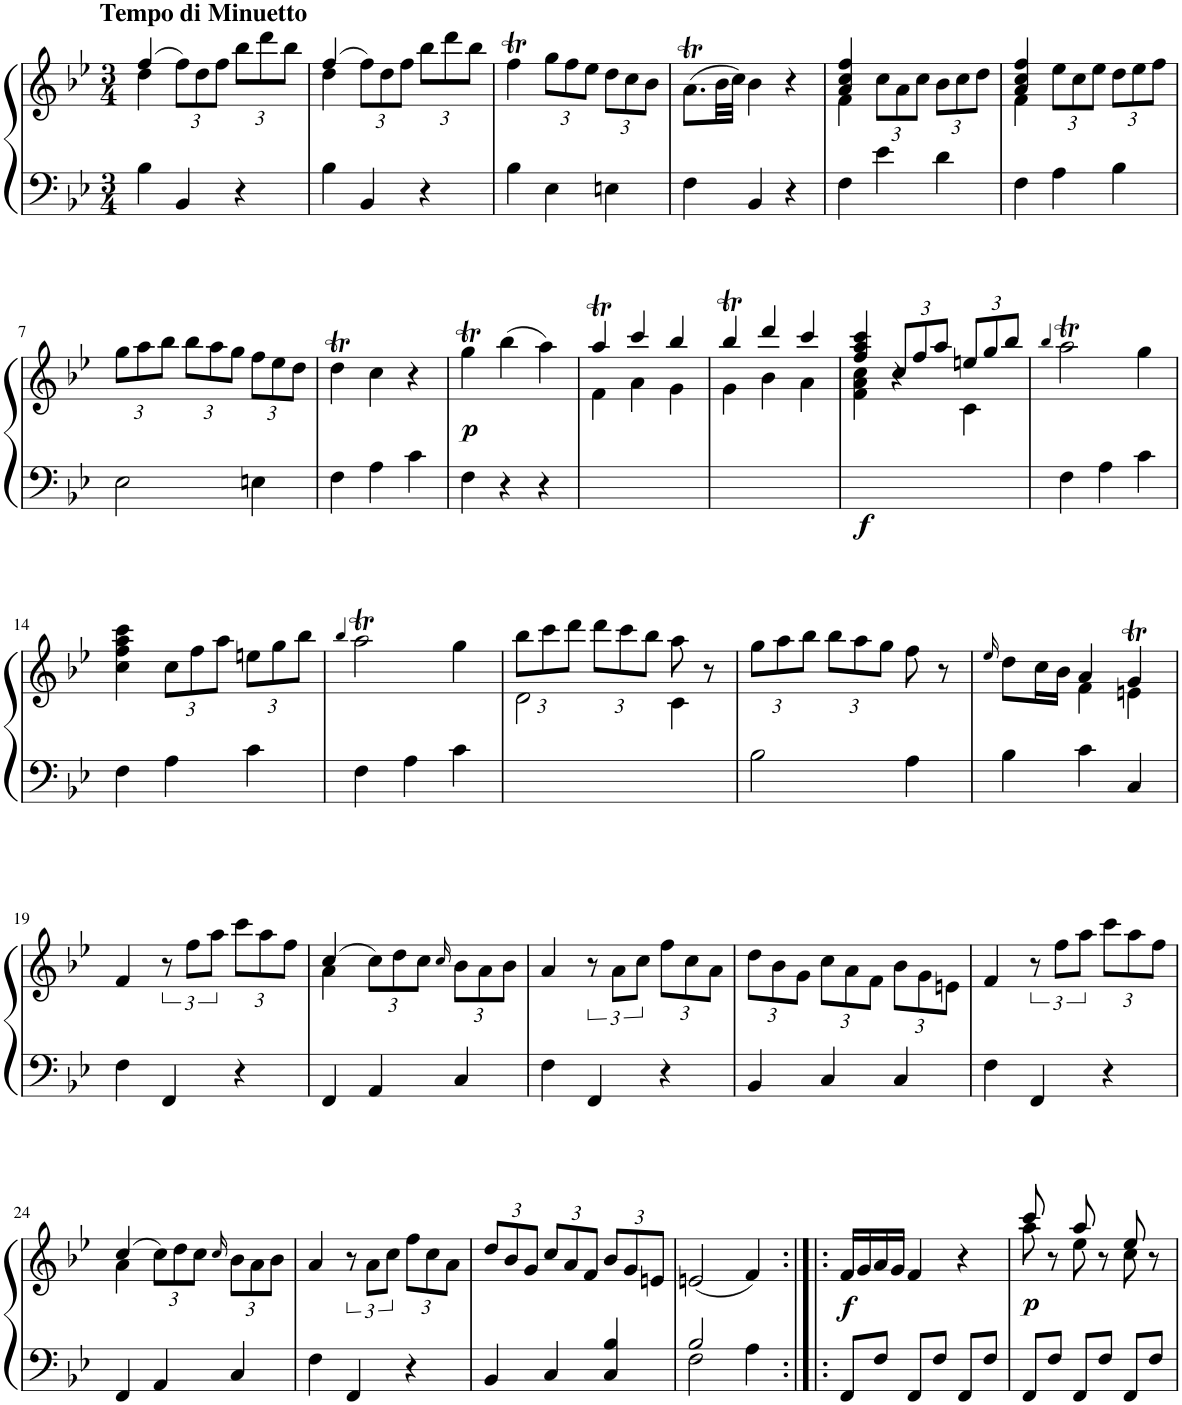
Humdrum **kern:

**kern	**kern	**dynam
*part1	*part1	*part1
*staff2	*staff1	*staff1/2
*I"Piano	*	*
*I'Pno.	*	*
*clefF4	*clefG2	*
*k[b-e-]	*k[b-e-]	*
*M3/4	*M3/4	*
=1	=1	=1
*	*^	*
!	!LO:TX:a:B:t=Tempo di Minuetto	!	!
4B-\	(4ff/	4dd\	.
*	*Xbrackettup	*	*
4BB-/	12ff\L)	2ryy	.
.	12dd\	.	.
.	12ff\J	.	.
4r	12bb-\L	.	.
.	12ddd\	.	.
.	12bb-\J	.	.
=2	=2	=2	=2
4B-\	(4ff/	4dd\	.
4BB-/	12ff\L)	2ryy	.
.	12dd\	.	.
.	12ff\J	.	.
4r	12bb-\L	.	.
.	12ddd\	.	.
.	12bb-\J	.	.
*	*v	*v	*
=3	=3	=3
4B-\	4ffT\	.
4E-\	12gg\L	.
.	12ff\	.
.	12ee-\J	.
4En\	12dd\L	.
.	12cc\	.
.	12b-\J	.
=4	=4	=4
4F\	(8.at\L	.
.	32b-\LL	.
.	32cc\JJJ)	.
4BB-/	4b-\	.
4r	4r	.
=5	=5	=5
*	*^	*
4F\	4a/ 4cc/ 4ff/	4f\	.
4e-\	12cc\L	2ryy	.
.	12a\	.	.
.	12cc\J	.	.
4d\	12b-\L	.	.
.	12cc\	.	.
.	12dd\J	.	.
=6	=6	=6	=6
4F\	4a/ 4cc/ 4ff/	4f\	.
4A\	12ee-\L	2ryy	.
.	12cc\	.	.
.	12ee-\J	.	.
4B-\	12dd\L	.	.
.	12ee-\	.	.
.	12ff\J	.	.
*	*v	*v	*
!!LO:LB:g=z
=7	=7	=7
2E-\	12gg\L	.
.	12aa\	.
.	12bb-\J	.
.	12bb-\L	.
.	12aa\	.
.	12gg\J	.
4En\	12ff\L	.
.	12ee-\	.
.	12dd\J	.
=8	=8	=8
4F\	4ddt\	.
4A\	4cc\	.
4c\	4r	.
=9	=9	=9
!	!	!LO:DY:b
4F\	4ggT\	p
4r	(4bb-\	.
4r	4aa\)	.
=10	=10	=10
*	*^	*
2.ryy	4aat/	4f\	.
.	4ccc/	4a\	.
.	4bb-/	4g\	.
=11	=11	=11	=11
2.ryy	4bb-T/	4g\	.
.	4ddd/	4b-\	.
.	4ccc/	4a\	.
=12	=12	=12	=12
!	!	!	!LO:DY:b=2
4ryy	4ff/ 4aa/ 4ccc/	4f\ 4a\ 4cc\	f
4r	12cc/L	4ryy	.
.	12ff/	.	.
.	12aa/J	.	.
4ryy	12een/L	4c\	.
.	12gg/	.	.
.	12bb-/J	.	.
*	*v	*v	*
=13	=13	=13
.	4qbb-/	.
4F\	2aat\	.
4A\	.	.
4c\	4gg\	.
!!LO:LB:g=z
=14	=14	=14
4F\	4cc\ 4ff\ 4aa\ 4ccc\	.
4A\	12cc\L	.
.	12ff\	.
.	12aa\J	.
4c\	12een\L	.
.	12gg\	.
.	12bb-\J	.
=15	=15	=15
.	4qbb-/	.
4F\	2aat\	.
4A\	.	.
4c\	4gg\	.
=16	=16	=16
*	*^	*
2.ryy	12bb-\L	2d\	.
.	12ccc\	.	.
.	12ddd\J	.	.
.	12ddd\L	.	.
.	12ccc\	.	.
.	12bb-\J	.	.
.	8aa\	4c\	.
.	8r	.	.
*	*v	*v	*
=17	=17	=17
2B-\	12gg\L	.
.	12aa\	.
.	12bb-\J	.
.	12bb-\L	.
.	12aa\	.
.	12gg\J	.
4A\	8ff\	.
.	8r	.
=18	=18	=18
.	16qee-/	.
*	*^	*
4B-\	8dd\L	4ryy	.
.	16cc\L	.	.
.	16b-\JJ	.	.
4c\	4a/	4f\	.
4C/	4gT/	4en\	.
*	*v	*v	*
!!LO:LB:g=z
=19	=19	=19
4F\	4f/	.
*	*brackettup	*
4FF/	12r	.
.	12ff\L	.
.	12aa\J	.
*	*Xbrackettup	*
4r	12ccc\L	.
.	12aa\	.
.	12ff\J	.
=20	=20	=20
*	*^	*
4FF/	(4cc/	4a\	.
4AA/	12cc\L)	2ryy	.
.	12dd\	.	.
.	12cc\J	.	.
.	16qcc/	.	.
4C/	12b-\L	.	.
.	12a\	.	.
.	12b-\J	.	.
*	*v	*v	*
=21	=21	=21
4F\	4a/	.
*	*brackettup	*
4FF/	12r	.
.	12a\L	.
.	12cc\J	.
*	*Xbrackettup	*
4r	12ff\L	.
.	12cc\	.
.	12a\J	.
=22	=22	=22
4BB-/	12dd\L	.
.	12b-\	.
.	12g\J	.
4C/	12cc\L	.
.	12a\	.
.	12f\J	.
4C/	12b-\L	.
.	12g\	.
.	12en\J	.
=23	=23	=23
4F\	4f/	.
*	*brackettup	*
4FF/	12r	.
.	12ff\L	.
.	12aa\J	.
*	*Xbrackettup	*
4r	12ccc\L	.
.	12aa\	.
.	12ff\J	.
!!LO:LB:g=z
=24	=24	=24
*	*^	*
4FF/	(4cc/	4a\	.
4AA/	12cc\L)	2ryy	.
.	12dd\	.	.
.	12cc\J	.	.
.	16qcc/	.	.
4C/	12b-\L	.	.
.	12a\	.	.
.	12b-\J	.	.
*	*v	*v	*
=25	=25	=25
4F\	4a/	.
*	*brackettup	*
4FF/	12r	.
.	12a\L	.
.	12cc\J	.
*	*Xbrackettup	*
4r	12ff\L	.
.	12cc\	.
.	12a\J	.
=26	=26	=26
*^	*	*
4BB-/	2ryy	12dd/L	.
.	.	12b-/	.
.	.	12g/J	.
4C/	.	12cc/L	.
.	.	12a/	.
.	.	12f/J	.
4B-/	4C/	12b-/L	.
.	.	12g/	.
.	.	12en/J	.
=27	=27	=27	=27
2B-/	2F\	(2en/	.
4A\	4ryy	4f/)	.
=28:|!|:	=28:|!|:	=28:|!|:	=28:|!|:
!	!	!	!LO:DY:b
*v	*v	*	*
8FF/L	16f/LL	f
.	16g/	.
8F/J	16a/	.
.	16g/JJ	.
8FF/L	4f/	.
8F/J	.	.
8FF/L	4r	.
8F/J	.	.
=29	=29	=29
*	*^	*
!	!	!	!LO:DY:b
8FF/L	8ccc/	8aa\	p
8F/J	8r	8ryy	.
8FF/L	8aa/	8ee-\	.
8F/J	8r	8ryy	.
8FF/L	8ee-/	8cc\	.
8F/J	8r	8ryy	.
*	*v	*v	*
=	=	=
*-	*-	*-
